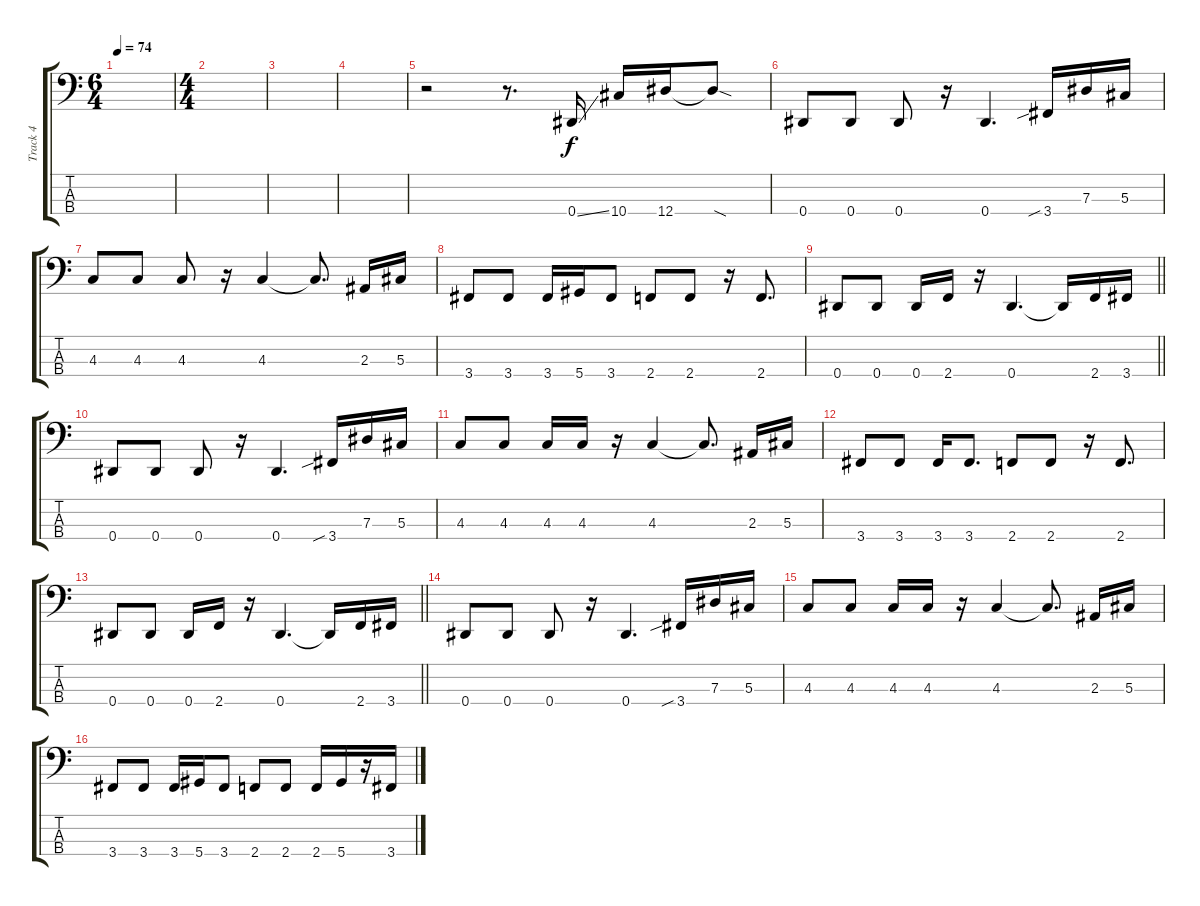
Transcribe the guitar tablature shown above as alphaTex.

\track ("Track 4" "Track 4") {instrument electricbassfinger}
\staff {score tabs}
\tuning (Gb2 Db2 Ab1 Eb1) {hide}
\ts (6 4)
\tempo 74
\clef f4
\ks c
|
\ts (4 4)
|
|
|
r.2 r.8{d} 0.4{ss}.16 10.4.16{dy f} 12.4.16 12.4{sod t}.8 |
0.4.8 0.4.8 0.4.8 r.16 0.4.4{d} 3.4{sib}.16 7.3.16 5.3.16 |
4.3.8 4.3.8 4.3.8 r.16 4.3.4 4.3{t}.8{d} 2.3.16 5.3.16 |
3.4.8 3.4.8 3.4.16 5.4.16 3.4.8 2.4.8 2.4.8 r.16 2.4.8{d} |
\barLineRight lightlight
0.4.8 0.4.8 0.4.16 2.4.16 r.16 0.4.4{d} 0.4{t}.16 2.4.16 3.4.16 |
0.4.8 0.4.8 0.4.8 r.16 0.4.4{d} 3.4{sib}.16 7.3.16 5.3.16 |
4.3.8 4.3.8 4.3.16 4.3.16 r.16 4.3.4 4.3{t}.8{d} 2.3.16 5.3.16 |
3.4.8 3.4.8 3.4.16 3.4.8{d} 2.4.8 2.4.8 r.16 2.4.8{d} |
\barLineRight lightlight
0.4.8 0.4.8 0.4.16 2.4.16 r.16 0.4.4{d} 0.4{t}.16 2.4.16 3.4.16 |
0.4.8 0.4.8 0.4.8 r.16 0.4.4{d} 3.4{sib}.16 7.3.16 5.3.16 |
4.3.8 4.3.8 4.3.16 4.3.16 r.16 4.3.4 4.3{t}.8{d} 2.3.16 5.3.16 |
3.4.8 3.4.8 3.4.16 5.4.16 3.4.8 2.4.8 2.4.8 2.4.16 5.4.16 r.16 3.4.16
